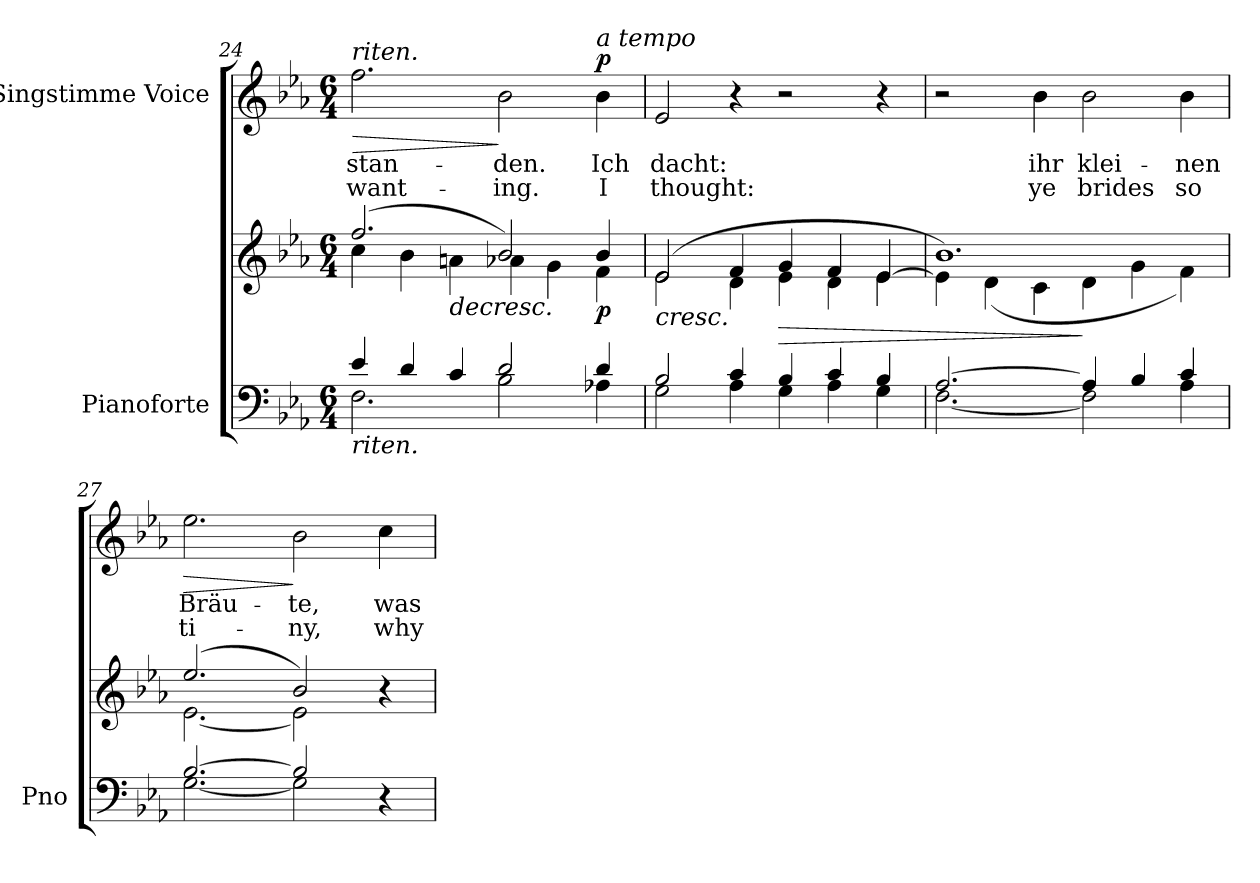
**kern	**kern	**dynam	**kern	**text	**text	**dynam
*part2	*part2	*part2	*part1	*part1	*part1	*part1
*staff3	*staff2	*staff2/3	*staff1	*staff1	*staff1	*staff1
*I"Pianoforte	*	*	*I"Singstimme Voice	*	*	*
*I'Pno	*	*	*	*	*	*
!!LO:LB:g=z
*clefF4	*clefG2	*	*clefG2	*	*	*
*k[b-e-a-]	*k[b-e-a-]	*	*k[b-e-a-]	*	*	*
*M6/4	*M6/4	*	*M6/4	*	*	*
=24	=24	=24	=24	=24	=24	=24
*^	*^	*	*	*	*	*
!	!	!	!	!	!LO:TX:a:i:t=riten.	!	!	!
!LO:TX:b:i:t=riten.	!	!	!	!	!	!	!	!
!	!	!	!	!	!	!LO:LY:b	!LO:LY:b	!LO:HP:b
4e-/	2.F\	(2.ff/	4cc\	.	2.ff\	stan-	want-	>
4d/	.	.	4b-\	.	.	.	.	.
!	!	!	!	!LO:HP:b	!	!	!	!
4c/	.	.	4an\	>	.	.	.	.
!	!	!	!	!	!	!LO:LY:b	!LO:LY:b	!
2d/	2B-\	2b-/)	4a-X\	.	2b-\	-den.	-ing.	]
.	.	.	4g\	.	.	.	.	.
!	!	!	!	!	!LO:TX:a:i:t=a tempo	!	!	!
!	!	!	!	!LO:DY:b	!	!LO:LY:b	!LO:LY:b	!LO:DY:a
4d/	4A-X\	4b-/	4f\	p	4b-\	Ich	I	p
=25	=25	=25	=25	=25	=25	=25	=25	=25
!	!	!	!	!LO:HP:b	!	!LO:LY:b	!LO:LY:b	!
2B-/	2G\	(2e-/	2e-\	<	2e-/	dacht:	thought:	.
4c/	4A-\	4f/	4d\	.	4r	.	.	.
!	!	!	!	!LO:HP:n=1:b	!	!	!	!
4B-/	4G\	4g/	4e-\	] >	2r	.	.	.
4c/	4A-\	4f/	4d\	.	.	.	.	.
4B-/	4G\	[<4e-/	4e-\	.	4r	.	.	.
*v	*v	*	*	*	*	*	*	*
*	*v	*v	*	*	*	*	*
.	.	[	.	.	.	.
=26	=26	=26	=26	=26	=26	=26
*^	*^	*	*	*	*	*
[2.A-/	[2.F\	1.b-)	4e-\]	.	2r	.	.	.
.	.	.	(4d\	.	.	.	.	.
!	!	!	!	!	!	!LO:LY:b	!LO:LY:b	!
.	.	.	4c\	.	4b-\	ihr	ye	.
!	!	!	!	!	!	!LO:LY:b	!LO:LY:b	!
4A-/]	2F\]	.	4d\	]	2b-\	klei-	brides	.
4B-/	.	.	4g\	.	.	.	.	.
!	!	!	!	!	!	!LO:LY:b	!LO:LY:b	!
4c/	4A-\	.	4f\)	.	4b-\	-nen	so	.
=27	=27	=27	=27	=27	=27	=27	=27	=27
!	!	!	!	!	!	!LO:LY:b	!LO:LY:b	!LO:HP:b
[2.B-/	[2.G\	(2.ee-/	[2.e-\	.	2.ee-\	Bräu-	ti-	>
!	!	!	!	!	!	!LO:LY:b	!LO:LY:b	!
2B-/]	2G\]	2b-/)	2e-\]	.	2b-\	-te,	-ny,	]
!	!	!	!	!	!	!LO:LY:b	!LO:LY:b	!
4r	4ryy	4r	4ryy	.	4cc\	was	why	.
*v	*v	*	*	*	*	*	*	*
*	*v	*v	*	*	*	*	*
=	=	=	=	=	=	=
*-	*-	*-	*-	*-	*-	*-
